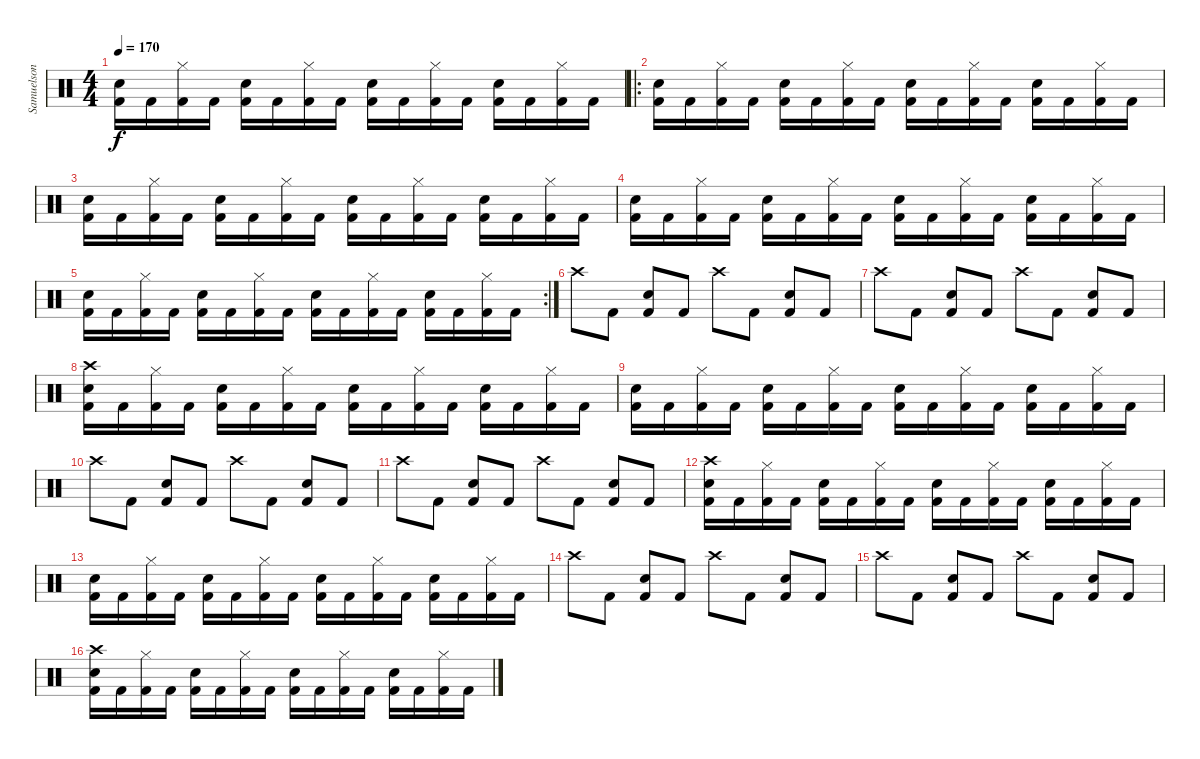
\track ("Samuelson" "Samuelson") {instrument percussion}
\staff {score}
\articulation defaults
\ts (4 4)
\tempo 170
\clef neutral
\ks c
("Electric Snare (hit)" "Kick (hit) 2").16{dy f} "Kick (hit) 2".16 ("Hi-Hat (closed)" "Kick (hit) 2").16 "Kick (hit) 2".16 ("Electric Snare (hit)" "Kick (hit) 2").16 "Kick (hit) 2".16 ("Hi-Hat (closed)" "Kick (hit) 2").16 "Kick (hit) 2".16 ("Electric Snare (hit)" "Kick (hit) 2").16 "Kick (hit) 2".16 ("Hi-Hat (closed)" "Kick (hit) 2").16 "Kick (hit) 2".16 ("Electric Snare (hit)" "Kick (hit) 2").16 "Kick (hit) 2".16 ("Hi-Hat (closed)" "Kick (hit) 2").16 "Kick (hit) 2".16 |
\ro
("Electric Snare (hit)" "Kick (hit) 2").16 "Kick (hit) 2".16 ("Hi-Hat (closed)" "Kick (hit) 2").16 "Kick (hit) 2".16 ("Electric Snare (hit)" "Kick (hit) 2").16 "Kick (hit) 2".16 ("Hi-Hat (closed)" "Kick (hit) 2").16 "Kick (hit) 2".16 ("Electric Snare (hit)" "Kick (hit) 2").16 "Kick (hit) 2".16 ("Hi-Hat (closed)" "Kick (hit) 2").16 "Kick (hit) 2".16 ("Electric Snare (hit)" "Kick (hit) 2").16 "Kick (hit) 2".16 ("Hi-Hat (closed)" "Kick (hit) 2").16 "Kick (hit) 2".16 |
("Electric Snare (hit)" "Kick (hit) 2").16 "Kick (hit) 2".16 ("Hi-Hat (closed)" "Kick (hit) 2").16 "Kick (hit) 2".16 ("Electric Snare (hit)" "Kick (hit) 2").16 "Kick (hit) 2".16 ("Hi-Hat (closed)" "Kick (hit) 2").16 "Kick (hit) 2".16 ("Electric Snare (hit)" "Kick (hit) 2").16 "Kick (hit) 2".16 ("Hi-Hat (closed)" "Kick (hit) 2").16 "Kick (hit) 2".16 ("Electric Snare (hit)" "Kick (hit) 2").16 "Kick (hit) 2".16 ("Hi-Hat (closed)" "Kick (hit) 2").16 "Kick (hit) 2".16 |
("Electric Snare (hit)" "Kick (hit) 2").16 "Kick (hit) 2".16 ("Hi-Hat (closed)" "Kick (hit) 2").16 "Kick (hit) 2".16 ("Electric Snare (hit)" "Kick (hit) 2").16 "Kick (hit) 2".16 ("Hi-Hat (closed)" "Kick (hit) 2").16 "Kick (hit) 2".16 ("Electric Snare (hit)" "Kick (hit) 2").16 "Kick (hit) 2".16 ("Hi-Hat (closed)" "Kick (hit) 2").16 "Kick (hit) 2".16 ("Electric Snare (hit)" "Kick (hit) 2").16 "Kick (hit) 2".16 ("Hi-Hat (closed)" "Kick (hit) 2").16 "Kick (hit) 2".16 |
\rc 2
("Electric Snare (hit)" "Kick (hit) 2").16 "Kick (hit) 2".16 ("Hi-Hat (closed)" "Kick (hit) 2").16 "Kick (hit) 2".16 ("Electric Snare (hit)" "Kick (hit) 2").16 "Kick (hit) 2".16 ("Hi-Hat (closed)" "Kick (hit) 2").16 "Kick (hit) 2".16 ("Electric Snare (hit)" "Kick (hit) 2").16 "Kick (hit) 2".16 ("Hi-Hat (closed)" "Kick (hit) 2").16 "Kick (hit) 2".16 ("Electric Snare (hit)" "Kick (hit) 2").16 "Kick (hit) 2".16 ("Hi-Hat (closed)" "Kick (hit) 2").16 "Kick (hit) 2".16 |
"Crash high (hit)".8 "Kick (hit) 2".8 ("Electric Snare (hit)" "Kick (hit) 2").8 "Kick (hit) 2".8 "Crash high (hit)".8 "Kick (hit) 2".8 ("Electric Snare (hit)" "Kick (hit) 2").8 "Kick (hit) 2".8 |
"Crash high (hit)".8 "Kick (hit) 2".8 ("Electric Snare (hit)" "Kick (hit) 2").8 "Kick (hit) 2".8 "Crash high (hit)".8 "Kick (hit) 2".8 ("Electric Snare (hit)" "Kick (hit) 2").8 "Kick (hit) 2".8 |
("Crash high (hit)" "Snare (hit) 2" "Kick (hit) 2").16 "Kick (hit) 2".16 ("Hi-Hat (closed)" "Kick (hit) 2").16 "Kick (hit) 2".16 ("Snare (hit) 2" "Kick (hit) 2").16 "Kick (hit) 2".16 ("Hi-Hat (closed)" "Kick (hit) 2").16 "Kick (hit) 2".16 ("Snare (hit) 2" "Kick (hit) 2").16 "Kick (hit) 2".16 ("Hi-Hat (closed)" "Kick (hit) 2").16 "Kick (hit) 2".16 ("Snare (hit) 2" "Kick (hit) 2").16 "Kick (hit) 2".16 ("Hi-Hat (closed)" "Kick (hit) 2").16 "Kick (hit) 2".16 |
("Snare (hit) 2" "Kick (hit) 2").16 "Kick (hit) 2".16 ("Hi-Hat (closed)" "Kick (hit) 2").16 "Kick (hit) 2".16 ("Snare (hit) 2" "Kick (hit) 2").16 "Kick (hit) 2".16 ("Hi-Hat (closed)" "Kick (hit) 2").16 "Kick (hit) 2".16 ("Snare (hit) 2" "Kick (hit) 2").16 "Kick (hit) 2".16 ("Hi-Hat (closed)" "Kick (hit) 2").16 "Kick (hit) 2".16 ("Snare (hit) 2" "Kick (hit) 2").16 "Kick (hit) 2".16 ("Hi-Hat (closed)" "Kick (hit) 2").16 "Kick (hit) 2".16 |
"Crash high (hit)".8 "Kick (hit) 2".8 ("Electric Snare (hit)" "Kick (hit) 2").8 "Kick (hit) 2".8 "Crash high (hit)".8 "Kick (hit) 2".8 ("Electric Snare (hit)" "Kick (hit) 2").8 "Kick (hit) 2".8 |
"Crash high (hit)".8 "Kick (hit) 2".8 ("Electric Snare (hit)" "Kick (hit) 2").8 "Kick (hit) 2".8 "Crash high (hit)".8 "Kick (hit) 2".8 ("Electric Snare (hit)" "Kick (hit) 2").8 "Kick (hit) 2".8 |
("Crash high (hit)" "Snare (hit) 2" "Kick (hit) 2").16 "Kick (hit) 2".16 ("Hi-Hat (closed)" "Kick (hit) 2").16 "Kick (hit) 2".16 ("Snare (hit) 2" "Kick (hit) 2").16 "Kick (hit) 2".16 ("Hi-Hat (closed)" "Kick (hit) 2").16 "Kick (hit) 2".16 ("Snare (hit) 2" "Kick (hit) 2").16 "Kick (hit) 2".16 ("Hi-Hat (closed)" "Kick (hit) 2").16 "Kick (hit) 2".16 ("Snare (hit) 2" "Kick (hit) 2").16 "Kick (hit) 2".16 ("Hi-Hat (closed)" "Kick (hit) 2").16 "Kick (hit) 2".16 |
("Snare (hit) 2" "Kick (hit) 2").16 "Kick (hit) 2".16 ("Hi-Hat (closed)" "Kick (hit) 2").16 "Kick (hit) 2".16 ("Snare (hit) 2" "Kick (hit) 2").16 "Kick (hit) 2".16 ("Hi-Hat (closed)" "Kick (hit) 2").16 "Kick (hit) 2".16 ("Snare (hit) 2" "Kick (hit) 2").16 "Kick (hit) 2".16 ("Hi-Hat (closed)" "Kick (hit) 2").16 "Kick (hit) 2".16 ("Snare (hit) 2" "Kick (hit) 2").16 "Kick (hit) 2".16 ("Hi-Hat (closed)" "Kick (hit) 2").16 "Kick (hit) 2".16 |
"Crash high (hit)".8 "Kick (hit) 2".8 ("Electric Snare (hit)" "Kick (hit) 2").8 "Kick (hit) 2".8 "Crash high (hit)".8 "Kick (hit) 2".8 ("Electric Snare (hit)" "Kick (hit) 2").8 "Kick (hit) 2".8 |
"Crash high (hit)".8 "Kick (hit) 2".8 ("Electric Snare (hit)" "Kick (hit) 2").8 "Kick (hit) 2".8 "Crash high (hit)".8 "Kick (hit) 2".8 ("Electric Snare (hit)" "Kick (hit) 2").8 "Kick (hit) 2".8 |
("Crash high (hit)" "Snare (hit) 2" "Kick (hit) 2").16 "Kick (hit) 2".16 ("Hi-Hat (closed)" "Kick (hit) 2").16 "Kick (hit) 2".16 ("Snare (hit) 2" "Kick (hit) 2").16 "Kick (hit) 2".16 ("Hi-Hat (closed)" "Kick (hit) 2").16 "Kick (hit) 2".16 ("Snare (hit) 2" "Kick (hit) 2").16 "Kick (hit) 2".16 ("Hi-Hat (closed)" "Kick (hit) 2").16 "Kick (hit) 2".16 ("Snare (hit) 2" "Kick (hit) 2").16 "Kick (hit) 2".16 ("Hi-Hat (closed)" "Kick (hit) 2").16 "Kick (hit) 2".16
